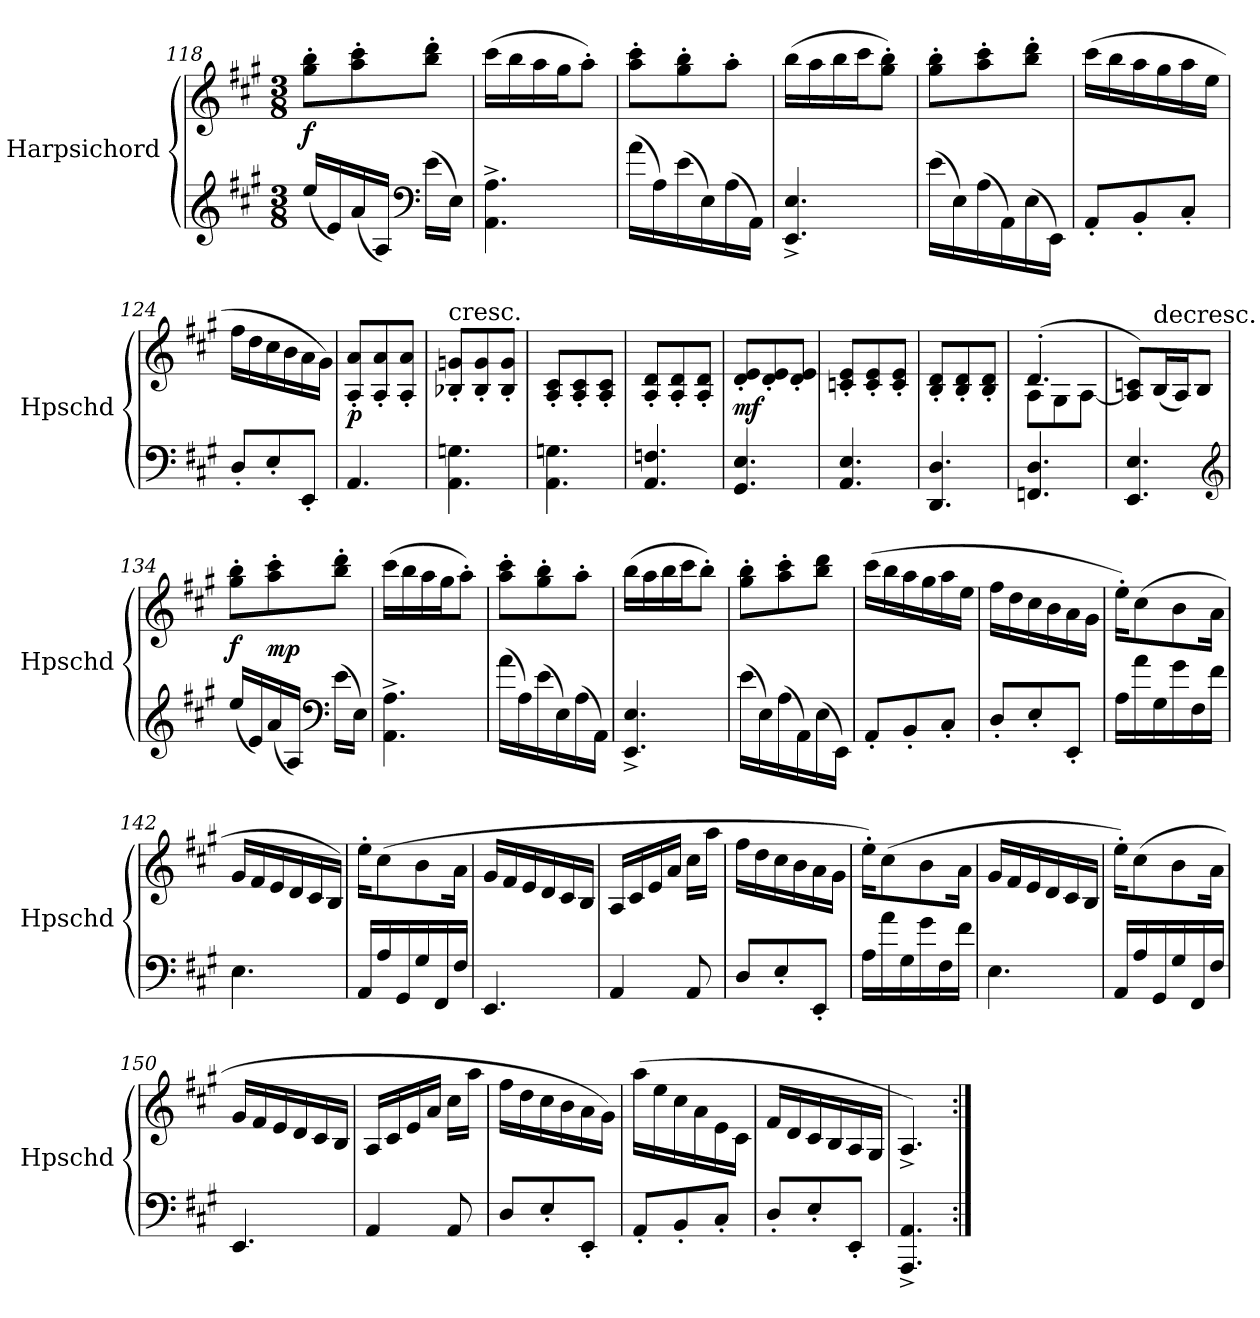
**kern	**kern	**dynam
*part1	*part1	*part1
*staff2	*staff1	*staff1/2
*I"Harpsichord	*	*
*I'Hpschd	*	*
*clefG2	*clefG2	*
*k[f#c#g#]	*k[f#c#g#]	*
*M3/8	*M3/8	*
=118	=118	=118
(16ee/LL	8gg#'\ 8bb'\L	f
16e/)	.	.
(16a/	8aa'\ 8ccc#'\	.
16A/JJ)	.	.
*clefF4	*	*
(16e\LL	8bb'\ 8ddd'\J	.
16E\JJ)	.	.
=119	=119	=119
4.AA^\ 4.A^\	(16ccc#\LL	.
.	16bb\	.
.	16aa\	.
.	16gg#\J	.
.	8aa'\J)	.
=120	=120	=120
(16a\LL	8aa'\ 8ccc#'\L	.
16A\)	.	.
(16e\	8gg#'\ 8bb'\	.
16E\)	.	.
(16A\	8aa'\J	.
16AA\JJ)	.	.
=121	=121	=121
4.EE^/ 4.E^/	(16bb\LL	.
.	16aa\	.
.	16bb\	.
.	16ccc#\J	.
.	8gg#'\ 8bb'\J)	.
=122	=122	=122
(16e\LL	8gg#'\ 8bb'\L	.
16E\)	.	.
(16A\	8aa'\ 8ccc#'\	.
16AA\)	.	.
(16E\	8bb'\ 8ddd'\J	.
16EE\JJ)	.	.
=123	=123	=123
8AA'/L	(16ccc#\LL	.
.	16bb\	.
8BB'/	16aa\	.
.	16gg#\	.
8C#'/J	16aa\	.
.	16ee\JJ	.
=124	=124	=124
8D'/L	16ff#\LL	.
.	16dd\	.
8E'/	16cc#\	.
.	16b\	.
8EE'/J	16a\	.
.	16g#\JJ)	.
=125	=125	=125
4.AA/	8A'/ 8a'/L	p
.	8A'/ 8a'/	.
.	8A'/ 8a'/J	.
=126	=126	=126
!	!LO:TX:t=cresc.	!
4.AA\ 4.Gn\	8B-X'/ 8gn'/L	.
.	8B-'/ 8g'/	.
.	8B-'/ 8g'/J	.
=127	=127	=127
4.AA\ 4.Gn\	8A'/ 8c#'/L	.
.	8A'/ 8c#'/	.
.	8A'/ 8c#'/J	.
=128	=128	=128
4.AA/ 4.Fn/	8A'/ 8d'/L	.
.	8A'/ 8d'/	.
.	8A'/ 8d'/J	.
=129	=129	=129
4.GG#/ 4.E/	8d'/ 8e'/L	mf
.	8d'/ 8e'/	.
.	8d'/ 8e'/J	.
=130	=130	=130
4.AA/ 4.E/	8cn'/ 8e'/L	.
.	8c'/ 8e'/	.
.	8c'/ 8e'/J	.
=131	=131	=131
4.DD/ 4.D/	8B'/ 8d'/L	.
.	8B'/ 8d'/	.
.	8B'/ 8d'/J	.
=132	=132	=132
*	*^	*
4.FFn/ 4.D/	(4.d'/	8A\L	.
.	.	8G#\	.
.	.	[8A\J	.
*	*v	*v	*
=133	=133	=133
4.EE/ 4.E/	8A]/ 8cn/L)	.
!	!LO:TX:t=decresc.	!
.	(16B/L	.
.	16A/J)	.
.	8B/J	.
*clefG2	*	*
=134	=134	=134
(16ee/LL	8gg#'\ 8bb'\L	f
16e/)	.	.
(16a/	8aa'\ 8ccc#'\	mp
16A/JJ)	.	.
*clefF4	*	*
(16e\LL	8bb'\ 8ddd'\J	.
16E\JJ)	.	.
=135	=135	=135
4.AA^\ 4.A^\	(16ccc#\LL	.
.	16bb\	.
.	16aa\	.
.	16gg#\J	.
.	8aa'\J)	.
=136	=136	=136
(16a\LL	8aa'\ 8ccc#'\L	.
16A\)	.	.
(16e\	8gg#'\ 8bb'\	.
16E\)	.	.
(16A\	8aa'\J	.
16AA\JJ)	.	.
=137	=137	=137
4.EE^/ 4.E^/	(16bb\LL	.
.	16aa\	.
.	16bb\	.
.	16ccc#\J	.
.	8bb'\J)	.
=138	=138	=138
(16e\LL	8gg#'\ 8bb'\L	.
16E\)	.	.
(16A\	8aa'\ 8ccc#'\	.
16AA\)	.	.
(16E\	8bb\ 8ddd\J	.
16EE\JJ)	.	.
=139	=139	=139
8AA'/L	(16ccc#\LL	.
.	16bb\	.
8BB'/	16aa\	.
.	16gg#\	.
8C#'/J	16aa\	.
.	16ee\JJ	.
=140	=140	=140
8D'/L	16ff#\LL	.
.	16dd\	.
8E'/	16cc#\	.
.	16b\	.
8EE'/J	16a\	.
.	16g#\JJ	.
=141	=141	=141
16A\LL	16ee'\KL)	.
16a\	(8cc#\	.
16G#\	.	.
16g#\	8b\	.
16F#\	.	.
16f#\JJ	16a\Jk	.
=142	=142	=142
4.E\	16g#/LL	.
.	16f#/	.
.	16e/	.
.	16d/	.
.	16c#/	.
.	16B/JJ)	.
=143	=143	=143
16AA/LL	16ee'\KL	.
16A/	(8cc#\	.
16GG#/	.	.
16G#/	8b\	.
16FF#/	.	.
16F#/JJ	16a\Jk	.
=144	=144	=144
4.EE/	16g#/LL	.
.	16f#/	.
.	16e/	.
.	16d/	.
.	16c#/	.
.	16B/JJ	.
=145	=145	=145
4AA/	16A/LL	.
.	16c#/	.
.	16e/	.
.	16a/JJ	.
8AA/	16cc#\LL	.
.	16aa\JJ	.
=146	=146	=146
8D/L	16ff#\LL	.
.	16dd\	.
8E'/	16cc#\	.
.	16b\	.
8EE'/J	16a\	.
.	16g#\JJ	.
=147	=147	=147
16A\LL	16ee'\KL)	.
16a\	(8cc#\	.
16G#\	.	.
16g#\	8b\	.
16F#\	.	.
16f#\JJ	16a\Jk	.
=148	=148	=148
4.E\	16g#/LL	.
.	16f#/	.
.	16e/	.
.	16d/	.
.	16c#/	.
.	16B/JJ	.
=149	=149	=149
16AA/LL	16ee'\KL)	.
16A/	(8cc#\	.
16GG#/	.	.
16G#/	8b\	.
16FF#/	.	.
16F#/JJ	16a\Jk	.
=150	=150	=150
4.EE/	16g#/LL	.
.	16f#/	.
.	16e/	.
.	16d/	.
.	16c#/	.
.	16B/JJ	.
=151	=151	=151
4AA/	16A/LL	.
.	16c#/	.
.	16e/	.
.	16a/JJ	.
8AA/	16cc#\LL	.
.	16aa\JJ	.
=152	=152	=152
8D/L	16ff#\LL	.
.	16dd\	.
8E'/	16cc#\	.
.	16b\	.
8EE'/J	16a\	.
.	16g#\JJ)	.
=153	=153	=153
8AA'/L	(16aa\LL	.
.	16ee\	.
8BB'/	16cc#\	.
.	16a\	.
8C#'/J	16e\	.
.	16c#\JJ	.
=154	=154	=154
8D'/L	16f#/LL	.
.	16d/	.
8E'/	16c#/	.
.	16B/	.
8EE'/J	16A/	.
.	16G#/JJ	.
=155	=155	=155
4.AAA^/ 4.AA^/	4.A^/)	.
=:|!	=:|!	=:|!
*-	*-	*-
